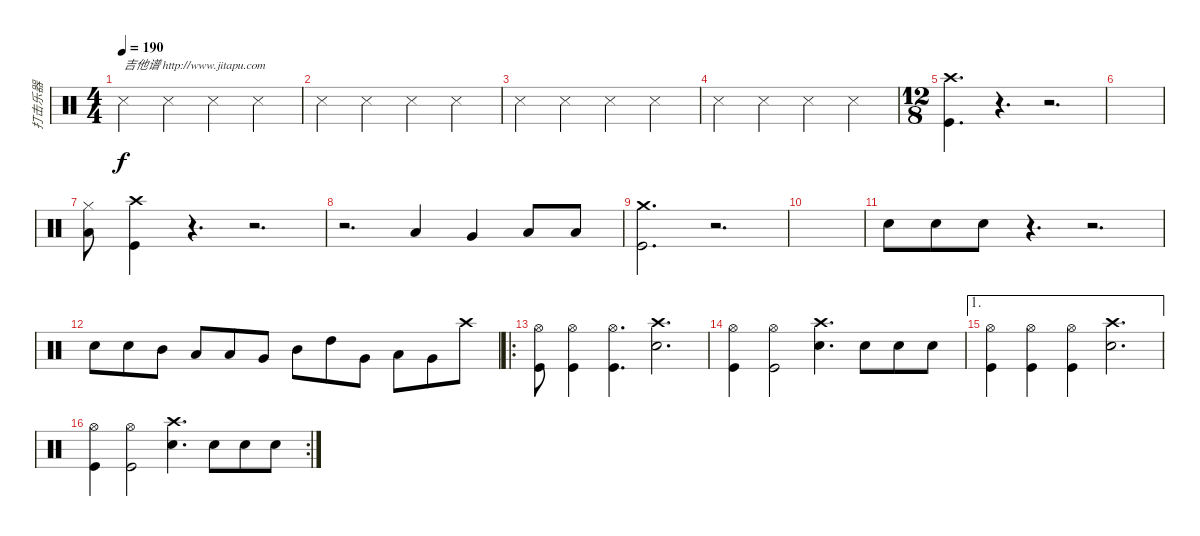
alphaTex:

\track ("打击乐器" "打击乐器") {instrument percussion}
\staff {score}
\articulation defaults
\ts (4 4)
\tempo 190
\clef neutral
\ks c "Snare (side stick) 3".4{txt "吉他谱 http://www.jitapu.com" dy f} "Snare (side stick) 3".4 "Snare (side stick) 3".4 "Snare (side stick) 3".4
|
"Snare (side stick) 3".4 "Snare (side stick) 3".4 "Snare (side stick) 3".4 "Snare (side stick) 3".4 |
"Snare (side stick) 3".4 "Snare (side stick) 3".4 "Snare (side stick) 3".4 "Snare (side stick) 3".4 |
"Snare (side stick) 3".4 "Snare (side stick) 3".4 "Snare (side stick) 3".4 "Snare (side stick) 3".4 |
\ts (12 8)
("Crash high (hit)" "Kick (hit)").4{d} r.4{d} r.2{d} |
|
("Hi-Hat (closed)" "Low Floor Tom (hit)").8 ("Crash high (hit)" "Kick (hit)").4 r.4{d} r.2{d} |
r.2{d} "Low Tom (hit)".4 "Very Low Tom (hit)".4 "Low Floor Tom (hit)".8 "Low Floor Tom (hit)".8 |
("Crash medium (hit)" "Kick (hit)").2{d} r.2{d} |
|
"Snare (hit) 2".8 "Snare (hit) 2".8 "Snare (hit) 2".8 r.4{d} r.2{d} |
"Snare (hit) 2".8 "Snare (hit) 2".8 "Mid Tom (hit)".8 "Low Tom (hit)".8 "Low Tom (hit)".8 "Very Low Tom (hit)".8 "Mid Tom (hit)".8 "High Tom (hit)".8 "Very Low Tom (hit)".8 "Low Floor Tom (hit)".8 "Very Low Tom (hit)".8 "Crash high (hit)".8 |
\ro
("Hi-Hat (open)" "Kick (hit)").8 ("Hi-Hat (open)" "Kick (hit)").4 ("Hi-Hat (open)" "Kick (hit)").4{d} ("Snare (hit) 2" "Crash high (hit)").2{d} |
("Hi-Hat (open)" "Kick (hit)").4 ("Hi-Hat (open)" "Kick (hit)").2 ("Snare (hit) 2" "Crash high (hit)").4{d} "Snare (hit) 2".8 "Snare (hit) 2".8 "Snare (hit) 2".8 |
\ae 1
("Hi-Hat (open)" "Kick (hit)").4 ("Hi-Hat (open)" "Kick (hit)").4 ("Hi-Hat (open)" "Kick (hit)").4 ("Snare (hit) 2" "Crash high (hit)").2{d} |
\rc 2
("Hi-Hat (open)" "Kick (hit)").4 ("Hi-Hat (open)" "Kick (hit)").2 ("Snare (hit) 2" "Crash high (hit)").4{d} "Snare (hit) 2".8 "Snare (hit) 2".8 "Snare (hit) 2".8
